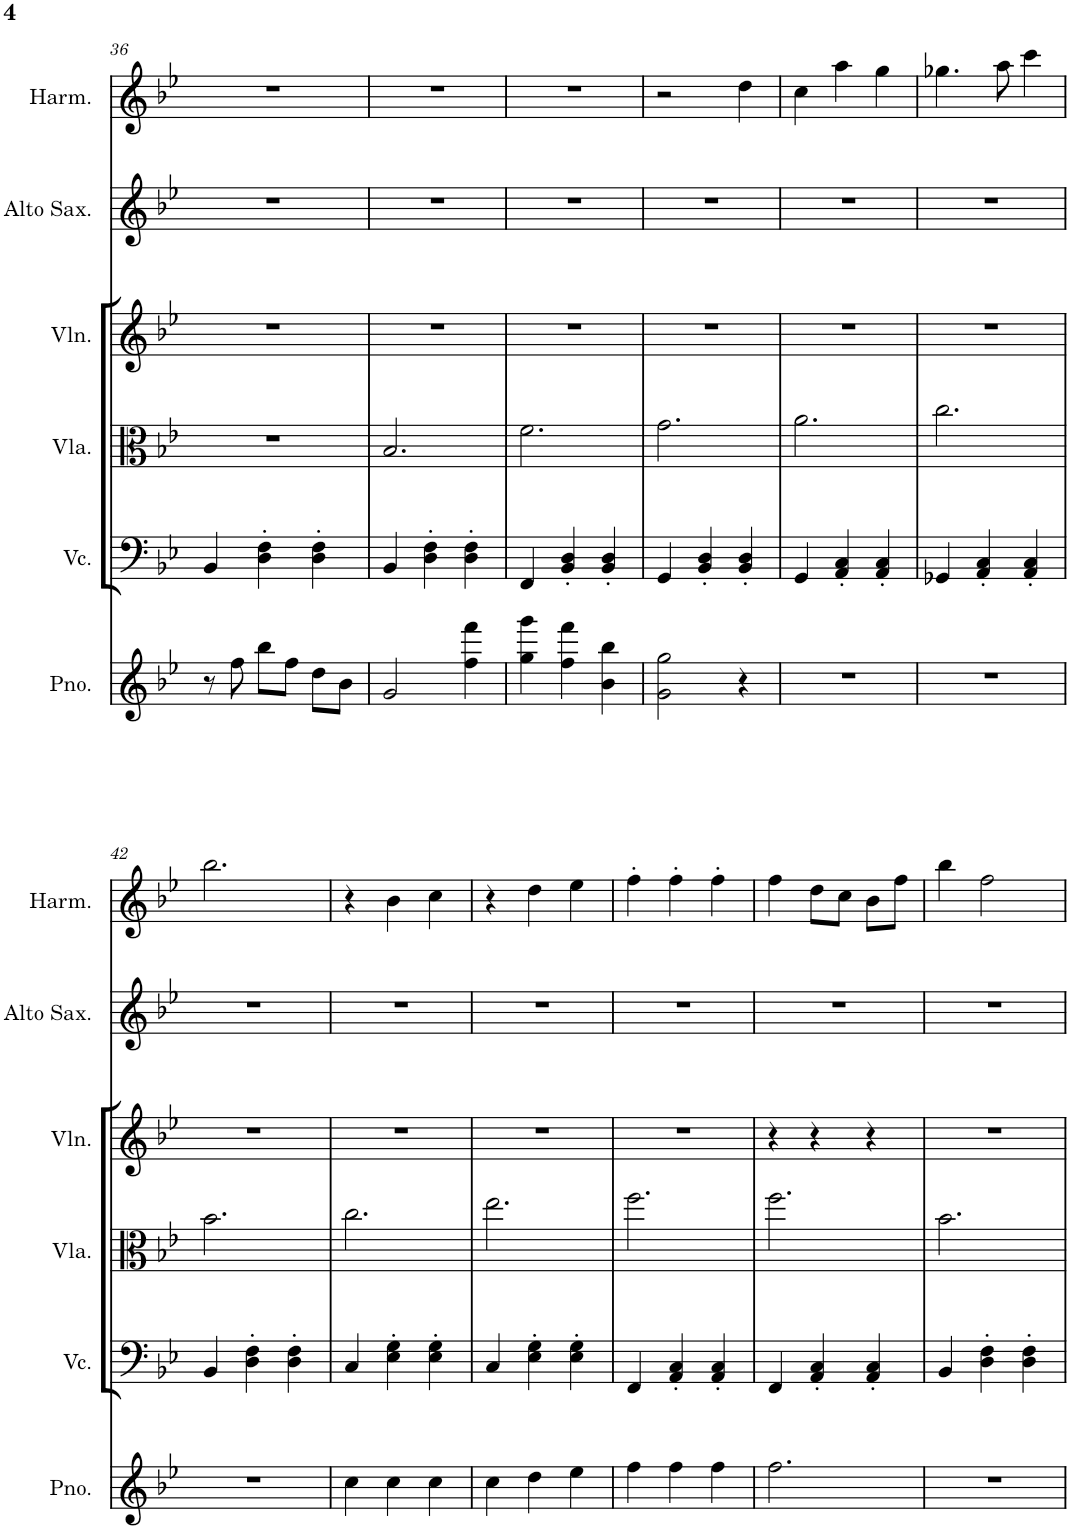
**kern	**kern	**kern	**kern	**kern	**kern
*part6	*part5	*part4	*part3	*part2	*part1
*staff6	*staff5	*staff4	*staff3	*staff2	*staff1
*I"Piano	*I"Cello	*I"Viola	*I"Violin	*I"Alto Saxophone	*I"Harmonica
*I'Pno.	*	*I'Vla.	*I'Vln.	*I'Alto Sax.	*I'Harm.
!!LO:PB:g=z
*clefG2	*clefF4	*clefC3	*clefG2	*clefG2	*clefG2
*	*	*	*	*Trd5c9	*
*k[b-e-]	*k[b-e-]	*k[b-e-]	*k[b-e-]	*k[b-e-]	*k[b-e-]
*M3/4	*M3/4	*M3/4	*M3/4	*M3/4	*M3/4
=36	=36	=36	=36	=36	=36
8r	4BB-/	2.r	2.r	2.r	2.r
8ff\	.	.	.	.	.
8bb-\L	4D\' 4F\'	.	.	.	.
8ff\J	.	.	.	.	.
8dd\L	4D\' 4F\'	.	.	.	.
8b-\J	.	.	.	.	.
=37	=37	=37	=37	=37	=37
2g/	4BB-/	2.B-/	2.r	2.r	2.r
.	4D\' 4F\'	.	.	.	.
4ff\ 4fff\	4D\' 4F\'	.	.	.	.
=38	=38	=38	=38	=38	=38
4gg\ 4ggg\	4FF/	2.f\	2.r	2.r	2.r
4ff\ 4fff\	4BB-/' 4D/'	.	.	.	.
4b-\ 4bb-\	4BB-/' 4D/'	.	.	.	.
=39	=39	=39	=39	=39	=39
2g\ 2gg\	4GG/	2.g\	2.r	2.r	2r
.	4BB-/' 4D/'	.	.	.	.
4r	4BB-/' 4D/'	.	.	.	4dd\
=40	=40	=40	=40	=40	=40
2.r	4GG/	2.a\	2.r	2.r	4cc\
.	4AA/' 4C/'	.	.	.	4aa\
.	4AA/' 4C/'	.	.	.	4gg\
=41	=41	=41	=41	=41	=41
2.r	4GG-X/	2.cc\	2.r	2.r	4.gg-X\
.	4AA/' 4C/'	.	.	.	.
.	.	.	.	.	8aa\
.	4AA/' 4C/'	.	.	.	4ccc\
!!LO:LB:g=z
=42	=42	=42	=42	=42	=42
2.r	4BB-/	2.b-\	2.r	2.r	2.bb-\
.	4D\' 4F\'	.	.	.	.
.	4D\' 4F\'	.	.	.	.
=43	=43	=43	=43	=43	=43
4cc\	4C/	2.cc\	2.r	2.r	4r
4cc\	4E-\' 4G\'	.	.	.	4b-\
4cc\	4E-\' 4G\'	.	.	.	4cc\
=44	=44	=44	=44	=44	=44
4cc\	4C/	2.ee-\	2.r	2.r	4r
4dd\	4E-\' 4G\'	.	.	.	4dd\
4ee-\	4E-\' 4G\'	.	.	.	4ee-\
=45	=45	=45	=45	=45	=45
4ff\	4FF/	2.ff\	2.r	2.r	4ff'\
4ff\	4AA/' 4C/'	.	.	.	4ff'\
4ff\	4AA/' 4C/'	.	.	.	4ff'\
=46	=46	=46	=46	=46	=46
2.ff\	4FF/	2.ff\	4r	2.r	4ff\
.	4AA/' 4C/'	.	4r	.	8dd\L
.	.	.	.	.	8cc\J
.	4AA/' 4C/'	.	4r	.	8b-\L
.	.	.	.	.	8ff\J
=47	=47	=47	=47	=47	=47
2.r	4BB-/	2.b-\	2.r	2.r	4bb-\
.	4D\' 4F\'	.	.	.	2ff\
.	4D\' 4F\'	.	.	.	.
=	=	=	=	=	=
*-	*-	*-	*-	*-	*-
